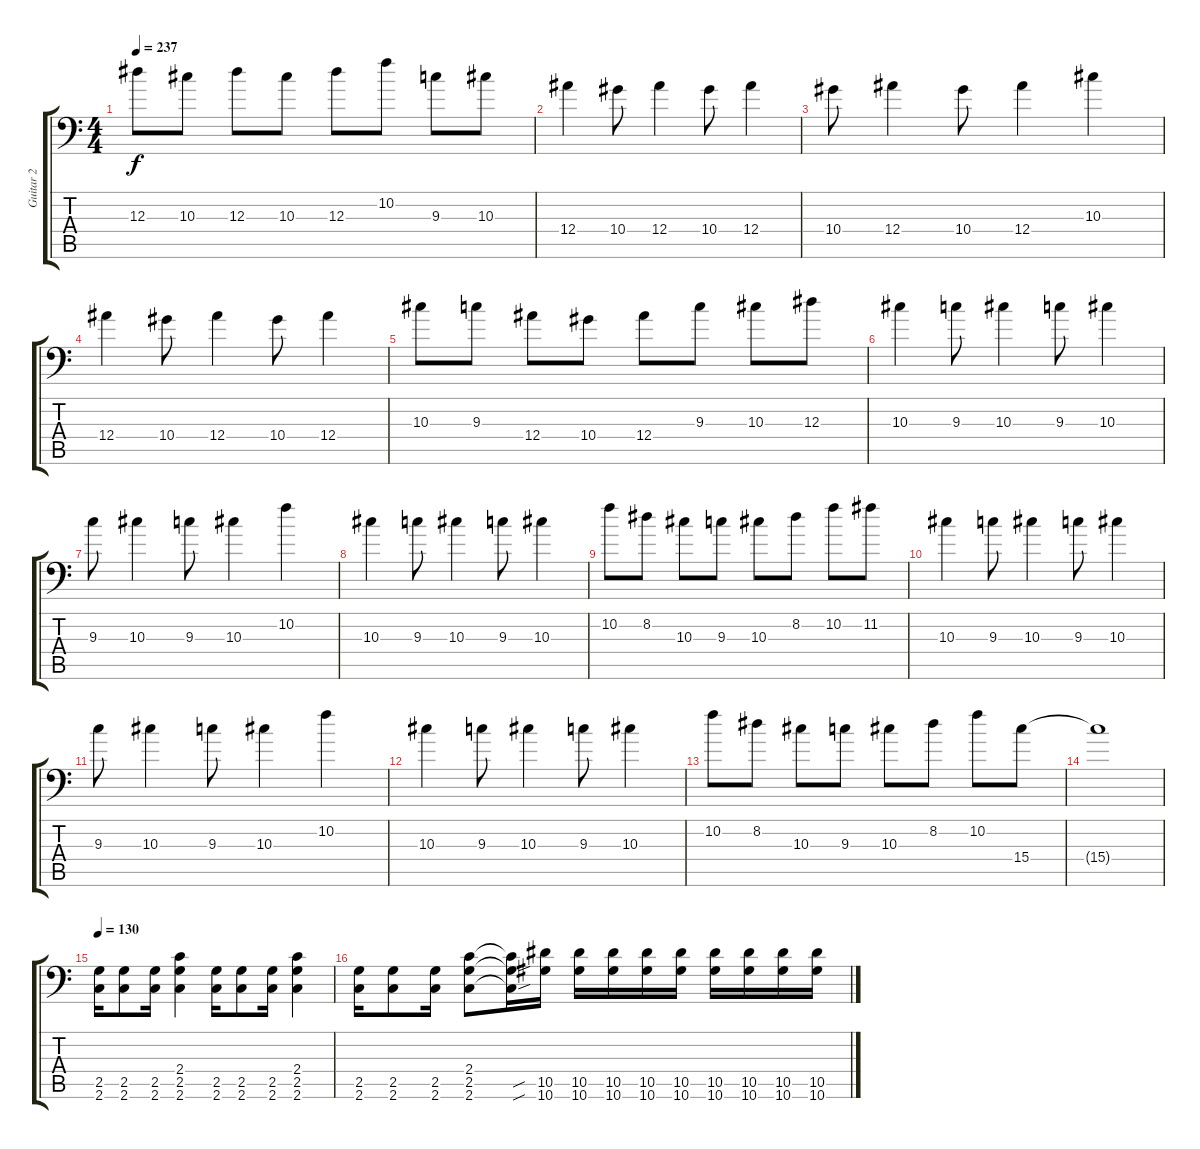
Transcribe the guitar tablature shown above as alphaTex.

\track ("Guitar 2" "Guitar 2") {instrument distortionguitar}
\staff {score tabs}
\tuning (C4 G3 Eb3 Bb2 F2 Bb1) {hide}
\ts (4 4)
\tempo 237
\clef f4
\ks c
12.3.8{dy f volume 16} 10.3.8 12.3.8 10.3.8 12.3.8 10.2.8 9.3.8 10.3.8 |
12.4.4 10.4.8 12.4.4 10.4.8 12.4.4 |
10.4.8 12.4.4 10.4.8 12.4.4 10.3.4 |
12.4.4 10.4.8 12.4.4 10.4.8 12.4.4 |
10.3.8 9.3.8 12.4.8 10.4.8 12.4.8 9.3.8 10.3.8 12.3.8 |
10.3.4 9.3.8 10.3.4 9.3.8 10.3.4 |
9.3.8 10.3.4 9.3.8 10.3.4 10.2.4 |
10.3.4 9.3.8 10.3.4 9.3.8 10.3.4 |
10.2.8 8.2.8 10.3.8 9.3.8 10.3.8 8.2.8 10.2.8 11.2.8 |
10.3.4 9.3.8 10.3.4 9.3.8 10.3.4 |
9.3.8 10.3.4 9.3.8 10.3.4 10.2.4 |
10.3.4 9.3.8 10.3.4 9.3.8 10.3.4 |
10.2.8 8.2.8 10.3.8 9.3.8 10.3.8 8.2.8 10.2.8 15.4.8 |
15.4{t}.1 |
\tempo 130
(2.5 2.6).16 (2.5 2.6).8 (2.5 2.6).16 (2.4 2.5 2.6).4 (2.5 2.6).16 (2.5 2.6).8 (2.5 2.6).16 (2.4 2.5 2.6).4 |
(2.5 2.6).16 (2.5 2.6).8 (2.5 2.6).16 (2.4 2.5 2.6).8 (2.4{t} 2.5{sou t} 2.6{sou t}).16 (10.5 10.6).16 (10.5 10.6).16 (10.5 10.6).16 (10.5 10.6).16 (10.5 10.6).16 (10.5 10.6).16 (10.5 10.6).16 (10.5 10.6).16 (10.5 10.6).16
